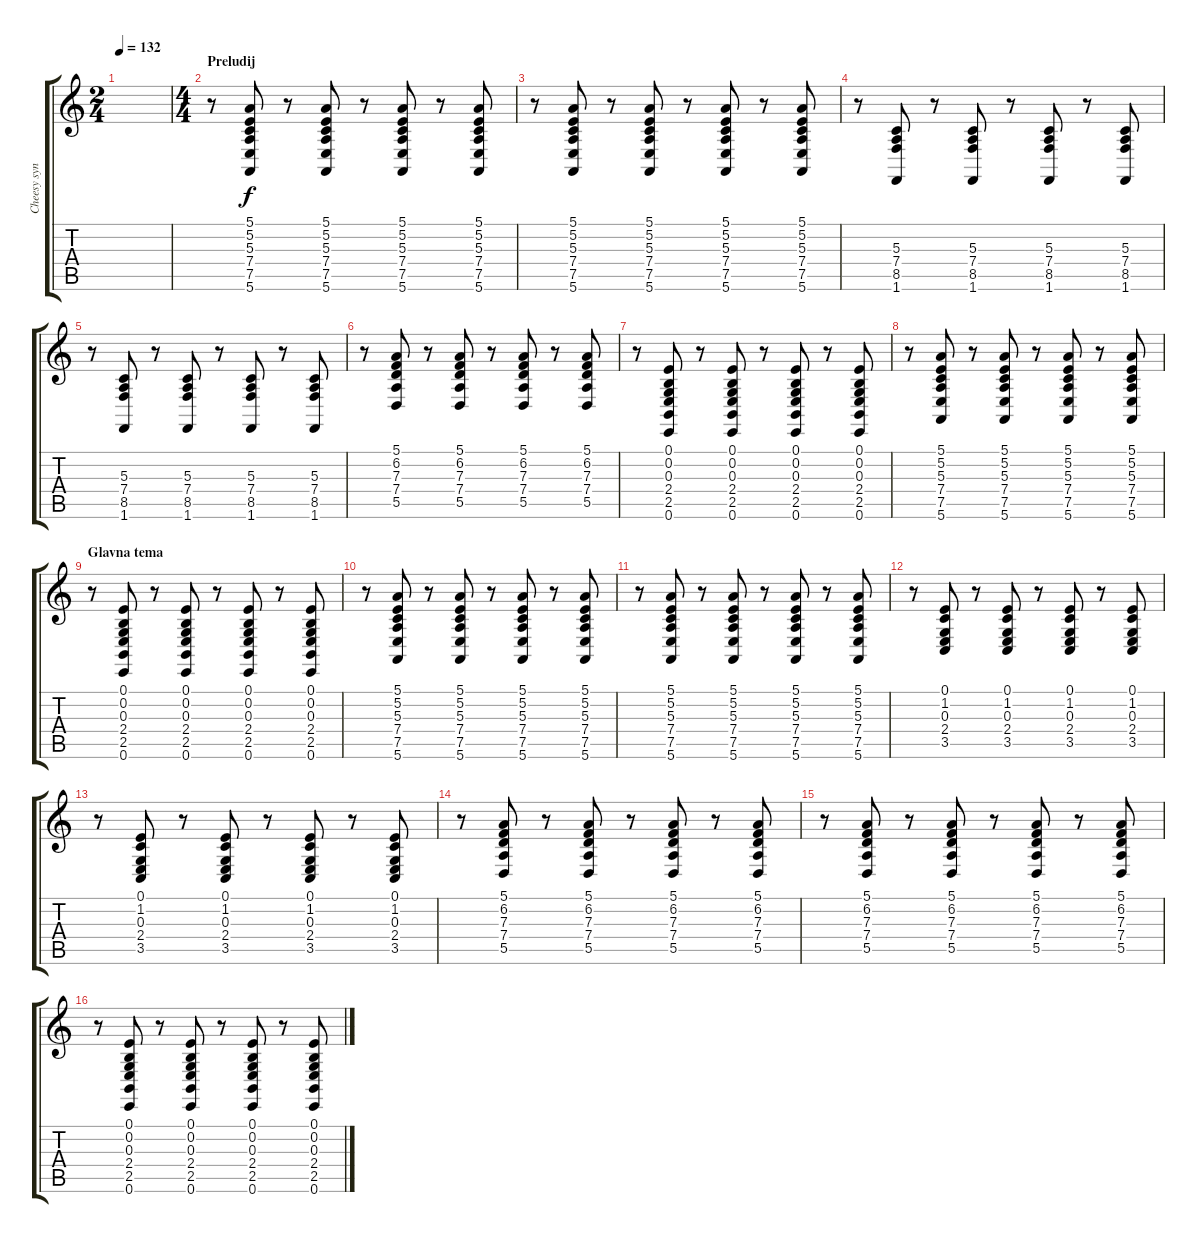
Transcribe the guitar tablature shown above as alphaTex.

\track ("Cheesy synth 2" "Cheesy syn") {instrument acousticgrandpiano}
\staff {score tabs}
\tuning (E4 B3 G3 D3 A2 E2) {hide}
\ts (2 4)
\tempo 132
\clef g2
\ks c
|
\ts (4 4)
\section ("" "Preludij")
r.8 (5.1 5.2 5.3 7.4 7.5 5.6).8 r.8 (5.1 5.2 5.3 7.4 7.5 5.6).8 r.8 (5.1 5.2 5.3 7.4 7.5 5.6).8 r.8 (5.1 5.2 5.3 7.4 7.5 5.6).8 |
r.8 (5.1 5.2 5.3 7.4 7.5 5.6).8 r.8 (5.1 5.2 5.3 7.4 7.5 5.6).8 r.8 (5.1 5.2 5.3 7.4 7.5 5.6).8 r.8 (5.1 5.2 5.3 7.4 7.5 5.6).8 |
r.8 (5.3 7.4 8.5 1.6).8 r.8 (5.3 7.4 8.5 1.6).8 r.8 (5.3 7.4 8.5 1.6).8 r.8 (5.3 7.4 8.5 1.6).8 |
r.8 (5.3 7.4 8.5 1.6).8 r.8 (5.3 7.4 8.5 1.6).8 r.8 (5.3 7.4 8.5 1.6).8 r.8 (5.3 7.4 8.5 1.6).8 |
r.8 (5.1 6.2 7.3 7.4 5.5).8 r.8 (5.1 6.2 7.3 7.4 5.5).8 r.8 (5.1 6.2 7.3 7.4 5.5).8 r.8 (5.1 6.2 7.3 7.4 5.5).8 |
r.8 (0.1 0.2 0.3 2.4 2.5 0.6).8 r.8 (0.1 0.2 0.3 2.4 2.5 0.6).8 r.8 (0.1 0.2 0.3 2.4 2.5 0.6).8 r.8 (0.1 0.2 0.3 2.4 2.5 0.6).8 |
r.8 (5.1 5.2 5.3 7.4 7.5 5.6).8 r.8 (5.1 5.2 5.3 7.4 7.5 5.6).8 r.8 (5.1 5.2 5.3 7.4 7.5 5.6).8 r.8 (5.1 5.2 5.3 7.4 7.5 5.6).8 |
\section ("" "Glavna tema")
r.8 (0.1 0.2 0.3 2.4 2.5 0.6).8 r.8 (0.1 0.2 0.3 2.4 2.5 0.6).8 r.8 (0.1 0.2 0.3 2.4 2.5 0.6).8 r.8 (0.1 0.2 0.3 2.4 2.5 0.6).8 |
r.8 (5.1 5.2 5.3 7.4 7.5 5.6).8 r.8 (5.1 5.2 5.3 7.4 7.5 5.6).8 r.8 (5.1 5.2 5.3 7.4 7.5 5.6).8 r.8 (5.1 5.2 5.3 7.4 7.5 5.6).8 |
r.8 (5.1 5.2 5.3 7.4 7.5 5.6).8 r.8 (5.1 5.2 5.3 7.4 7.5 5.6).8 r.8 (5.1 5.2 5.3 7.4 7.5 5.6).8 r.8 (5.1 5.2 5.3 7.4 7.5 5.6).8 |
r.8 (0.1 1.2 0.3 2.4 3.5).8 r.8 (0.1 1.2 0.3 2.4 3.5).8 r.8 (0.1 1.2 0.3 2.4 3.5).8 r.8 (0.1 1.2 0.3 2.4 3.5).8 |
r.8 (0.1 1.2 0.3 2.4 3.5).8 r.8 (0.1 1.2 0.3 2.4 3.5).8 r.8 (0.1 1.2 0.3 2.4 3.5).8 r.8 (0.1 1.2 0.3 2.4 3.5).8 |
r.8 (5.1 6.2 7.3 7.4 5.5).8 r.8 (5.1 6.2 7.3 7.4 5.5).8 r.8 (5.1 6.2 7.3 7.4 5.5).8 r.8 (5.1 6.2 7.3 7.4 5.5).8 |
r.8 (5.1 6.2 7.3 7.4 5.5).8 r.8 (5.1 6.2 7.3 7.4 5.5).8 r.8 (5.1 6.2 7.3 7.4 5.5).8 r.8 (5.1 6.2 7.3 7.4 5.5).8 |
r.8 (0.1 0.2 0.3 2.4 2.5 0.6).8 r.8 (0.1 0.2 0.3 2.4 2.5 0.6).8 r.8 (0.1 0.2 0.3 2.4 2.5 0.6).8 r.8 (0.1 0.2 0.3 2.4 2.5 0.6).8
